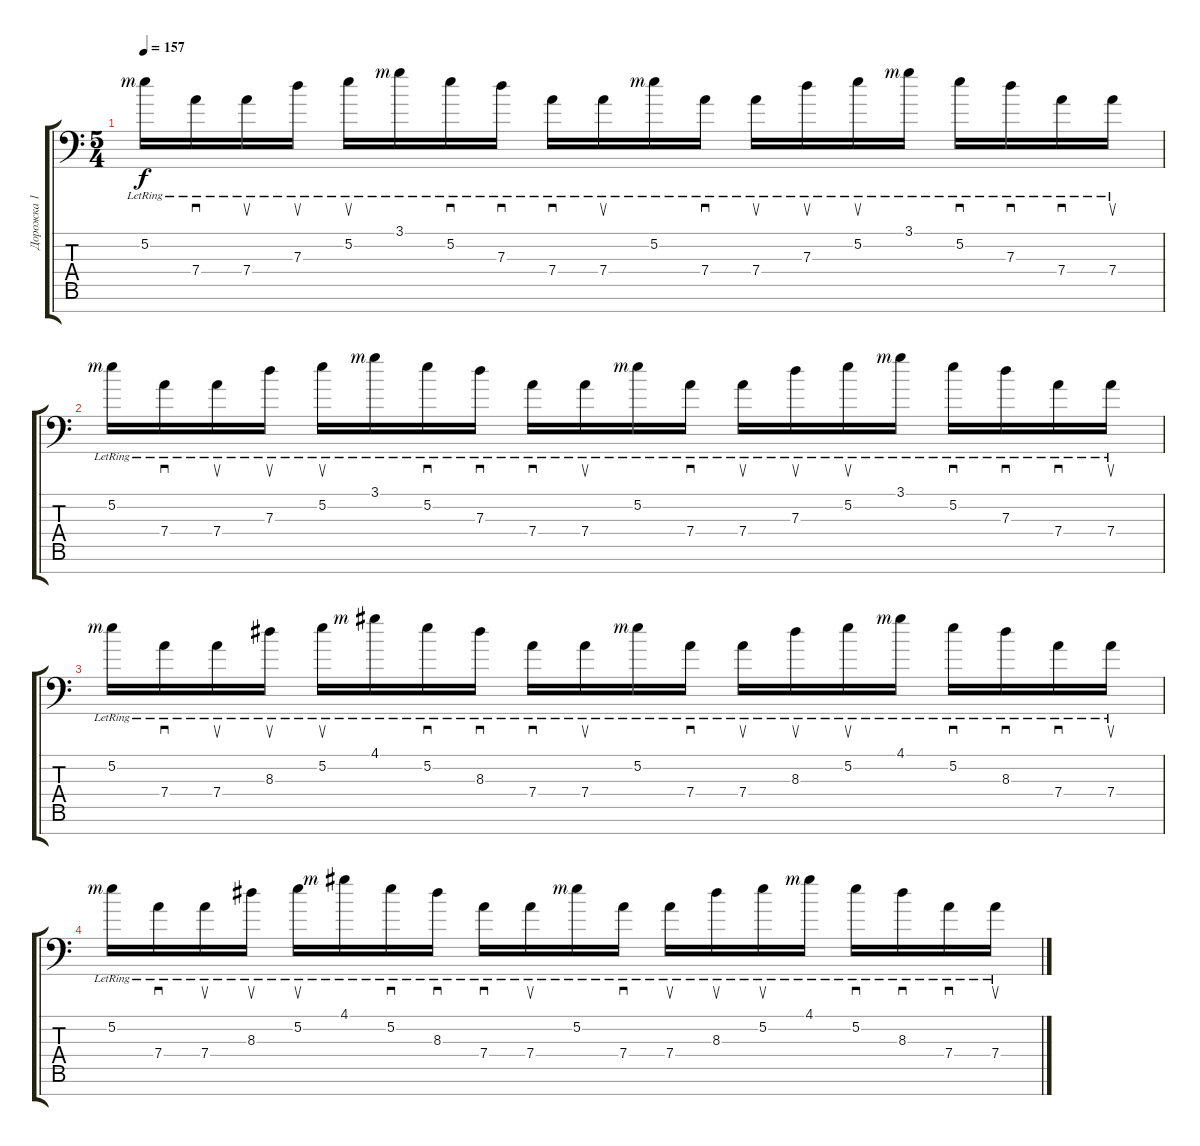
\track ("Дорожка 1" "Дорожка 1") {instrument electricguitarjazz}
\staff {score tabs}
\tuning (E4 B3 G3 D3 A2 E2 E1) {hide}
\ts (5 4)
\tempo 157
\clef f4
\ks c
5.2{lr rf 3}.16{dy f} 7.4{lr}.16{sd} 7.4{lr}.16{su} 7.3{lr}.16{su} 5.2{lr}.16{su} 3.1{lr rf 3}.16 5.2{lr}.16{sd} 7.3{lr}.16{sd} 7.4{lr}.16{sd} 7.4{lr}.16{su} 5.2{lr rf 3}.16 7.4{lr}.16{sd} 7.4{lr}.16{su} 7.3{lr}.16{su} 5.2{lr}.16{su} 3.1{lr rf 3}.16 5.2{lr}.16{sd} 7.3{lr}.16{sd} 7.4{lr}.16{sd} 7.4{lr}.16{su} |
5.2{lr rf 3}.16 7.4{lr}.16{sd} 7.4{lr}.16{su} 7.3{lr}.16{su} 5.2{lr}.16{su} 3.1{lr rf 3}.16 5.2{lr}.16{sd} 7.3{lr}.16{sd} 7.4{lr}.16{sd} 7.4{lr}.16{su} 5.2{lr rf 3}.16 7.4{lr}.16{sd} 7.4{lr}.16{su} 7.3{lr}.16{su} 5.2{lr}.16{su} 3.1{lr rf 3}.16 5.2{lr}.16{sd} 7.3{lr}.16{sd} 7.4{lr}.16{sd} 7.4{lr}.16{su} |
5.2{lr rf 3}.16 7.4{lr}.16{sd} 7.4{lr}.16{su} 8.3{lr}.16{su} 5.2{lr}.16{su} 4.1{lr rf 3}.16 5.2{lr}.16{sd} 8.3{lr}.16{sd} 7.4{lr}.16{sd} 7.4{lr}.16{su} 5.2{lr rf 3}.16 7.4{lr}.16{sd} 7.4{lr}.16{su} 8.3{lr}.16{su} 5.2{lr}.16{su} 4.1{lr rf 3}.16 5.2{lr}.16{sd} 8.3{lr}.16{sd} 7.4{lr}.16{sd} 7.4{lr}.16{su} |
5.2{lr rf 3}.16 7.4{lr}.16{sd} 7.4{lr}.16{su} 8.3{lr}.16{su} 5.2{lr}.16{su} 4.1{lr rf 3}.16 5.2{lr}.16{sd} 8.3{lr}.16{sd} 7.4{lr}.16{sd} 7.4{lr}.16{su} 5.2{lr rf 3}.16 7.4{lr}.16{sd} 7.4{lr}.16{su} 8.3{lr}.16{su} 5.2{lr}.16{su} 4.1{lr rf 3}.16 5.2{lr}.16{sd} 8.3{lr}.16{sd} 7.4{lr}.16{sd} 7.4{lr}.16{su}
